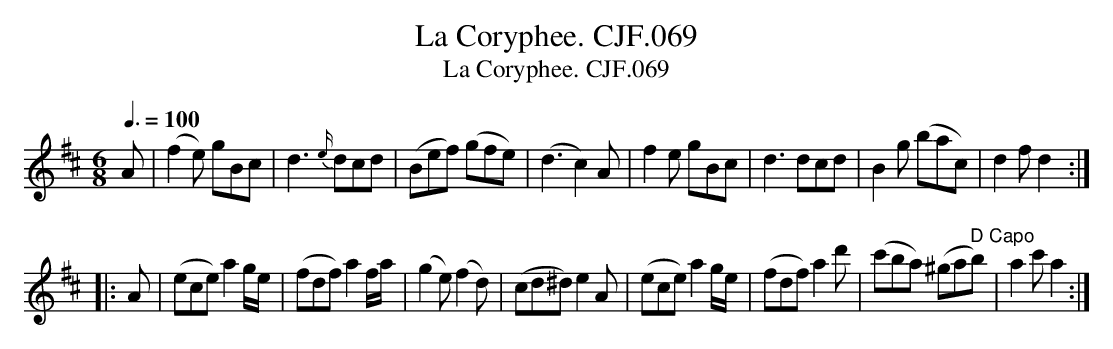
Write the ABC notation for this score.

X:1
T:Coryphee. CJF.069, La
T:La Coryphee. CJF.069
M:6/8
L:1/8
Q:3/8=100
K:D
A|(f2e) gBc|d3{e/}dcd|(Bef) (gfe)|(d3c2)A|\
f2e gBc|d3dcd|B2g (bac)|d2fd2:|
|:A|(ece)a2g/e/|(fdf)a2f/a/|(g2e)(f2d)|(cd^d)e2A|\
(ece)a2g/e/|(fdf)a2d'|(c'ba) (^ga" D Capo"b)|a2c'a2:|
